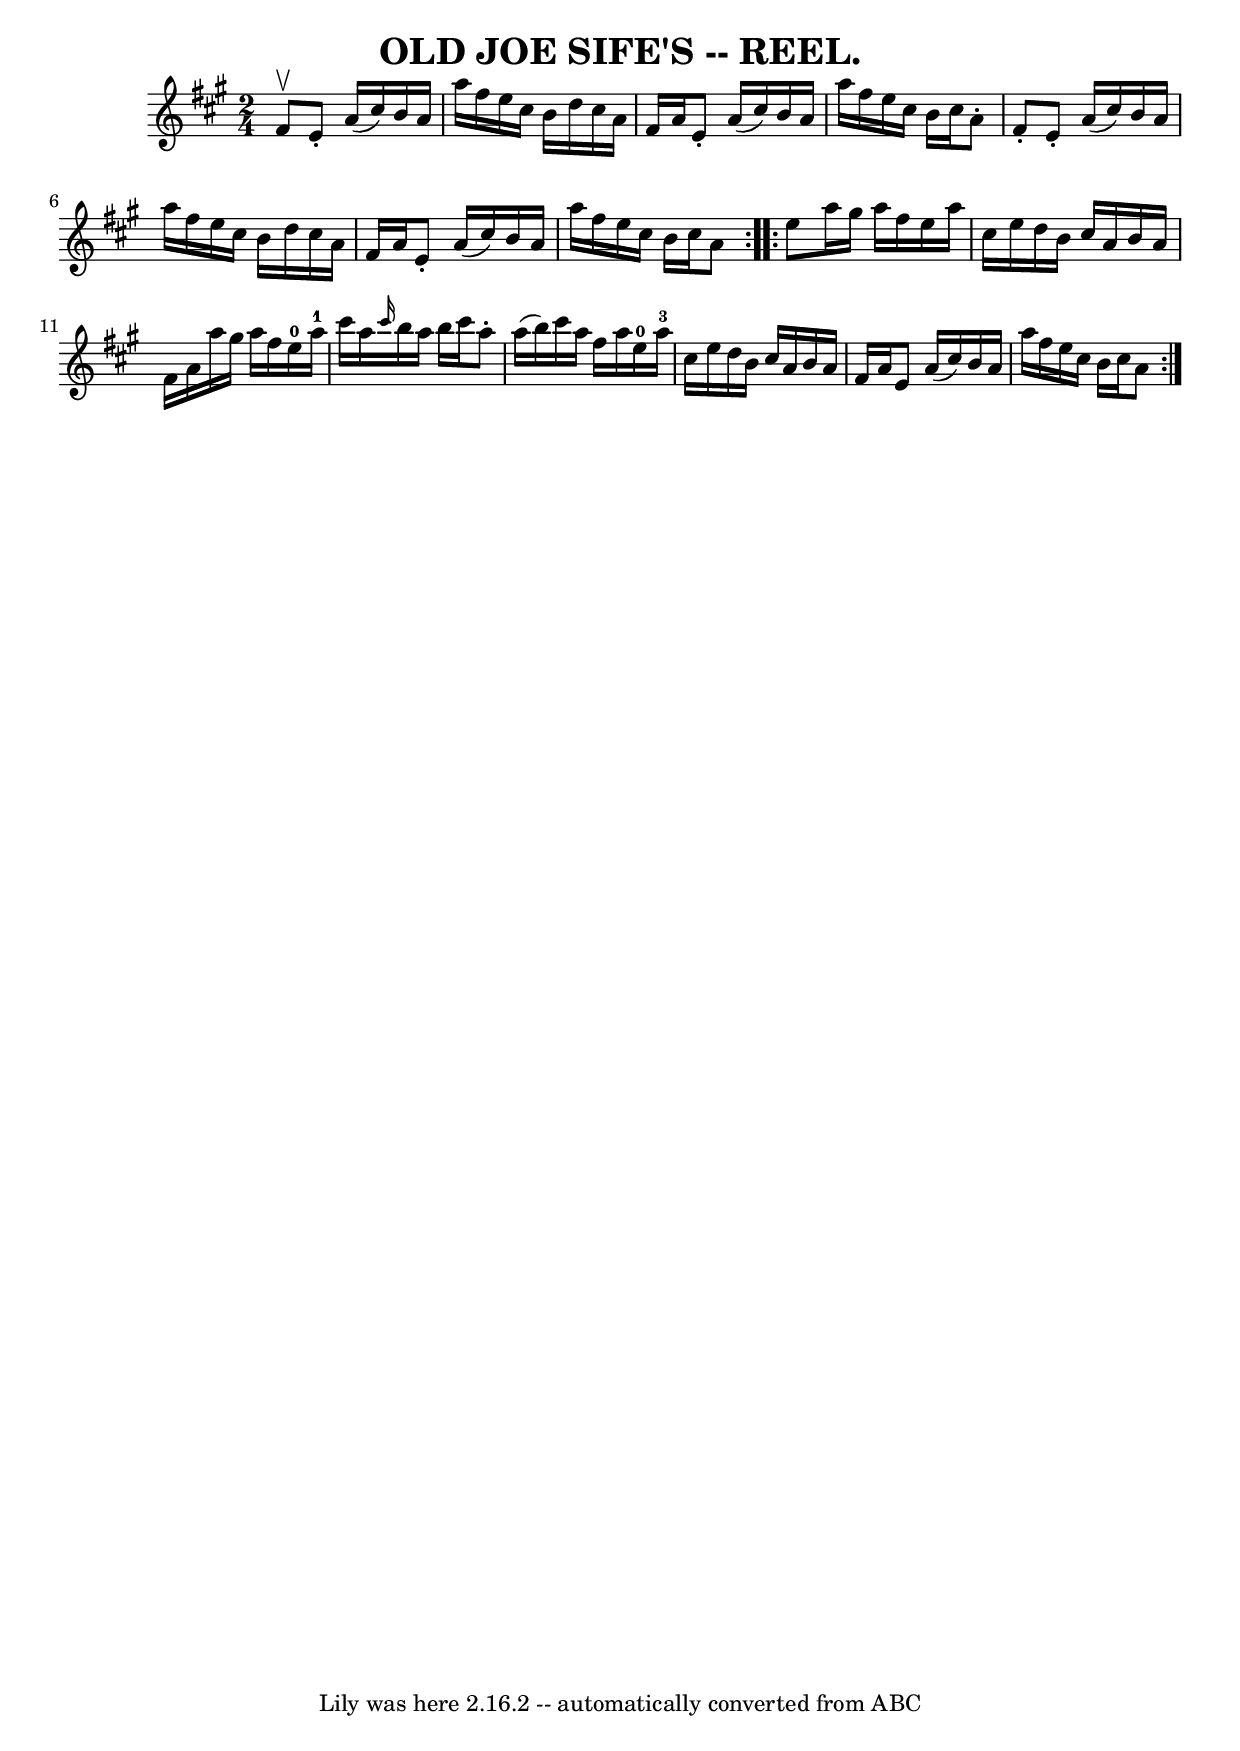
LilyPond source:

\version "2.16.2"
\include "Mammoth.ily"
\header {
  %% book = "Coles pg. 30.7"
  crossRefNumber = "15"
  footnotes = ""
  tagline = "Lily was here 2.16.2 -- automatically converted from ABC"
  title = "OLD JOE SIFE'S -- REEL."

}
voicedefault =  {



  \repeat volta 2 {

    \time 2/4 
    \key a \major fis'8^\upbow |
    e'8 -. a'16 (cis''16  
    -) b'16 a'16 a''16 fis''16  |
    e''16 cis''16 b'16    
    d''16 cis''16 a'16 fis'16 a'16  |
    e'8 -. a'16 (
    cis''16) b'16 a'16 a''16 fis''16  |
    e''16 cis''16    
    b'16 cis''16 a'8 -. fis'8 -. |
    e'8 -. a'16 (cis''16) 
    b'16 a'16 a''16 fis''16  |
    e''16 cis''16 b'16    
    d''16 cis''16 a'16 fis'16 a'16  |
    e'8 -. a'16 (
    cis''16) b'16 a'16 a''16 fis''16  |
    e''16 cis''16    
    b'16 cis''16 a'8  
  }     
  \repeat volta 2 {
    e''8  |
    a''16    
    gis''16 a''16 fis''16 e''16 a''16 cis''16 e''16  |
    
    d''16 b'16 cis''16 a'16 b'16 a'16 fis'16 a'16  |
    
    a''16 gis''16 a''16 fis''16 e''16-0 a''16-1 cis'''16    
    a''16  |
    \grace { cis'''16  
	   } b''16 a''16 b''16 cis'''16   
    a''8 -. a''16 (b''16) |
    cis'''16 a''16 fis''16    
    a''16 e''16-0 a''16-3 cis''16 e''16  |
    d''16 b'16 
    cis''16 a'16 b'16 a'16 fis'16 a'16  |
    e'8 a'16 (
    cis''16) b'16 a'16 a''16 fis''16  |
    e''16 cis''16    
    b'16 cis''16 a'8  
  }   

}

\score{
  <<

    \context Staff="default"
    {
      \voicedefault 
      
    }

  >>
  \layout {
    
  }
  \midi {
  }

}
